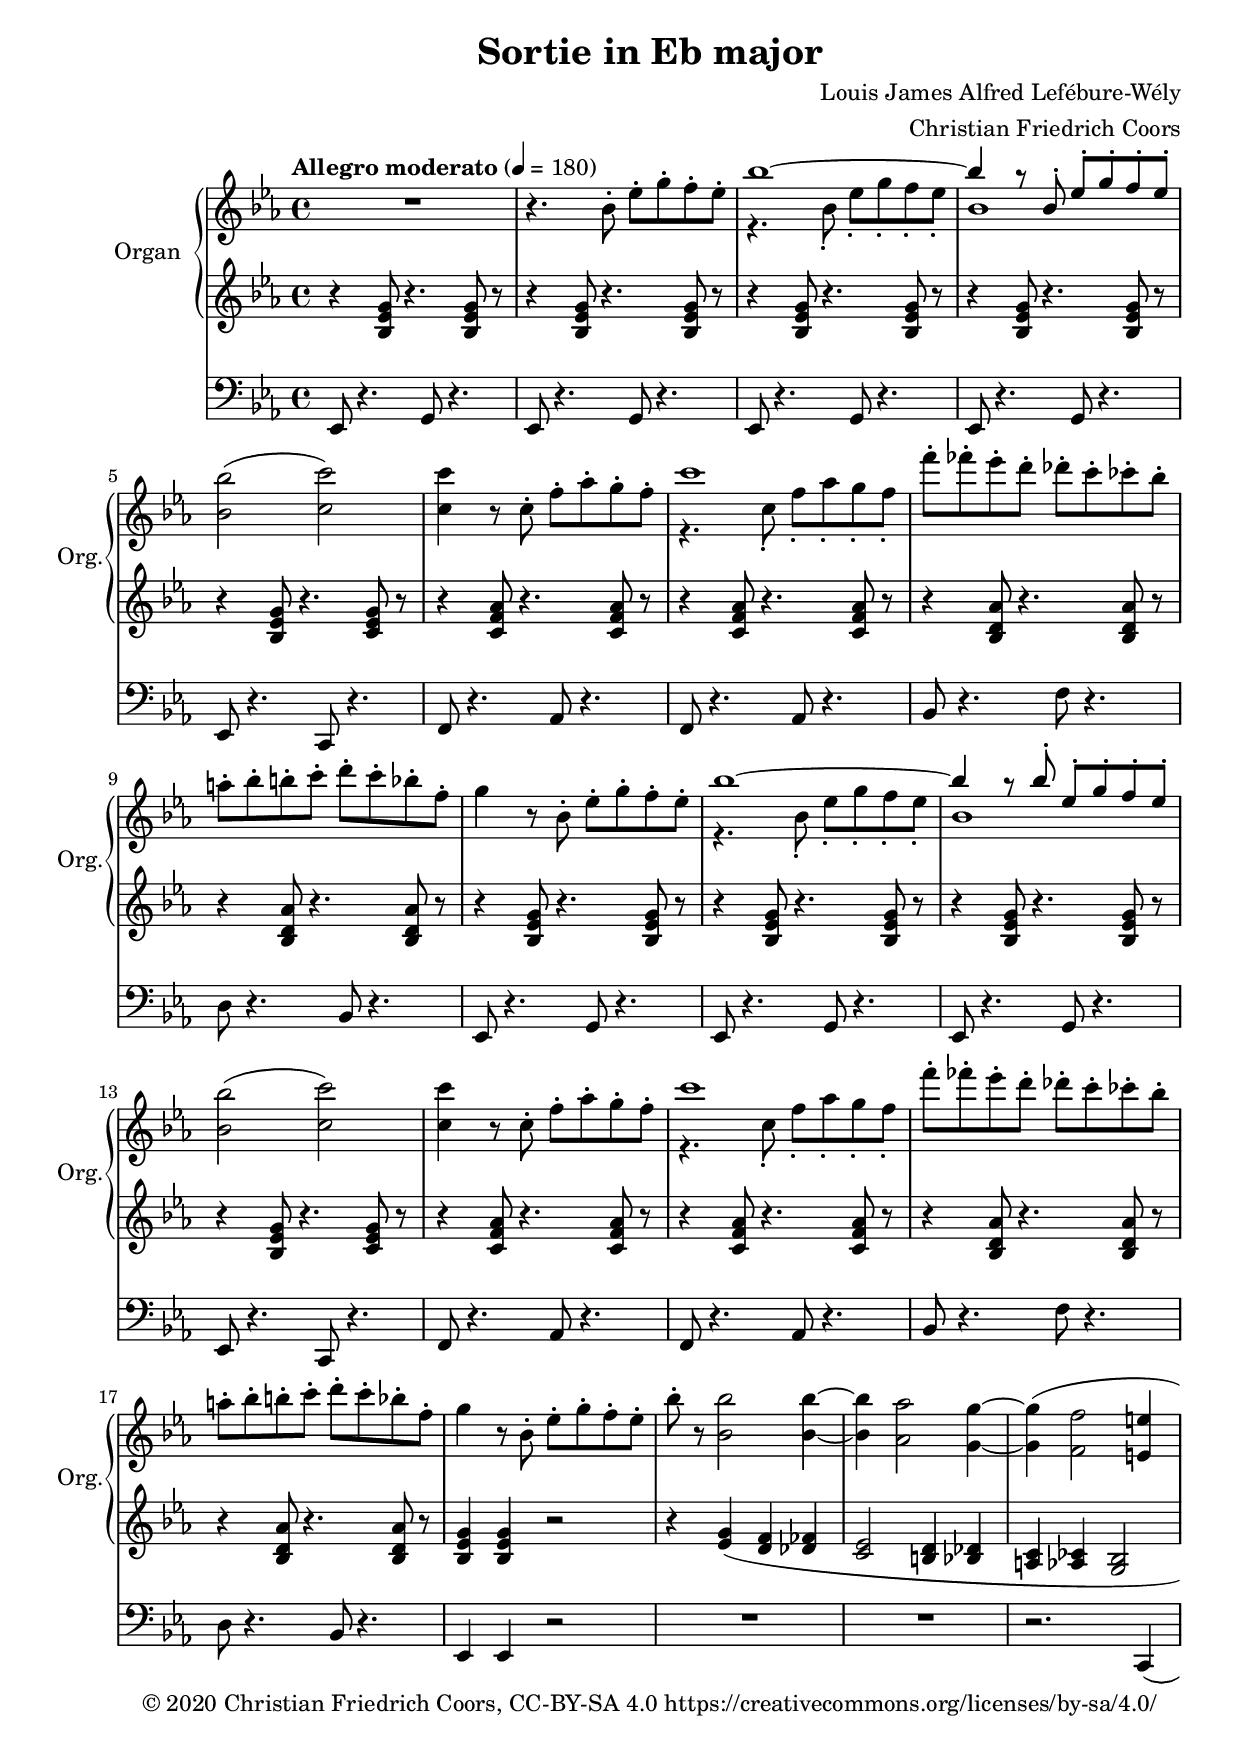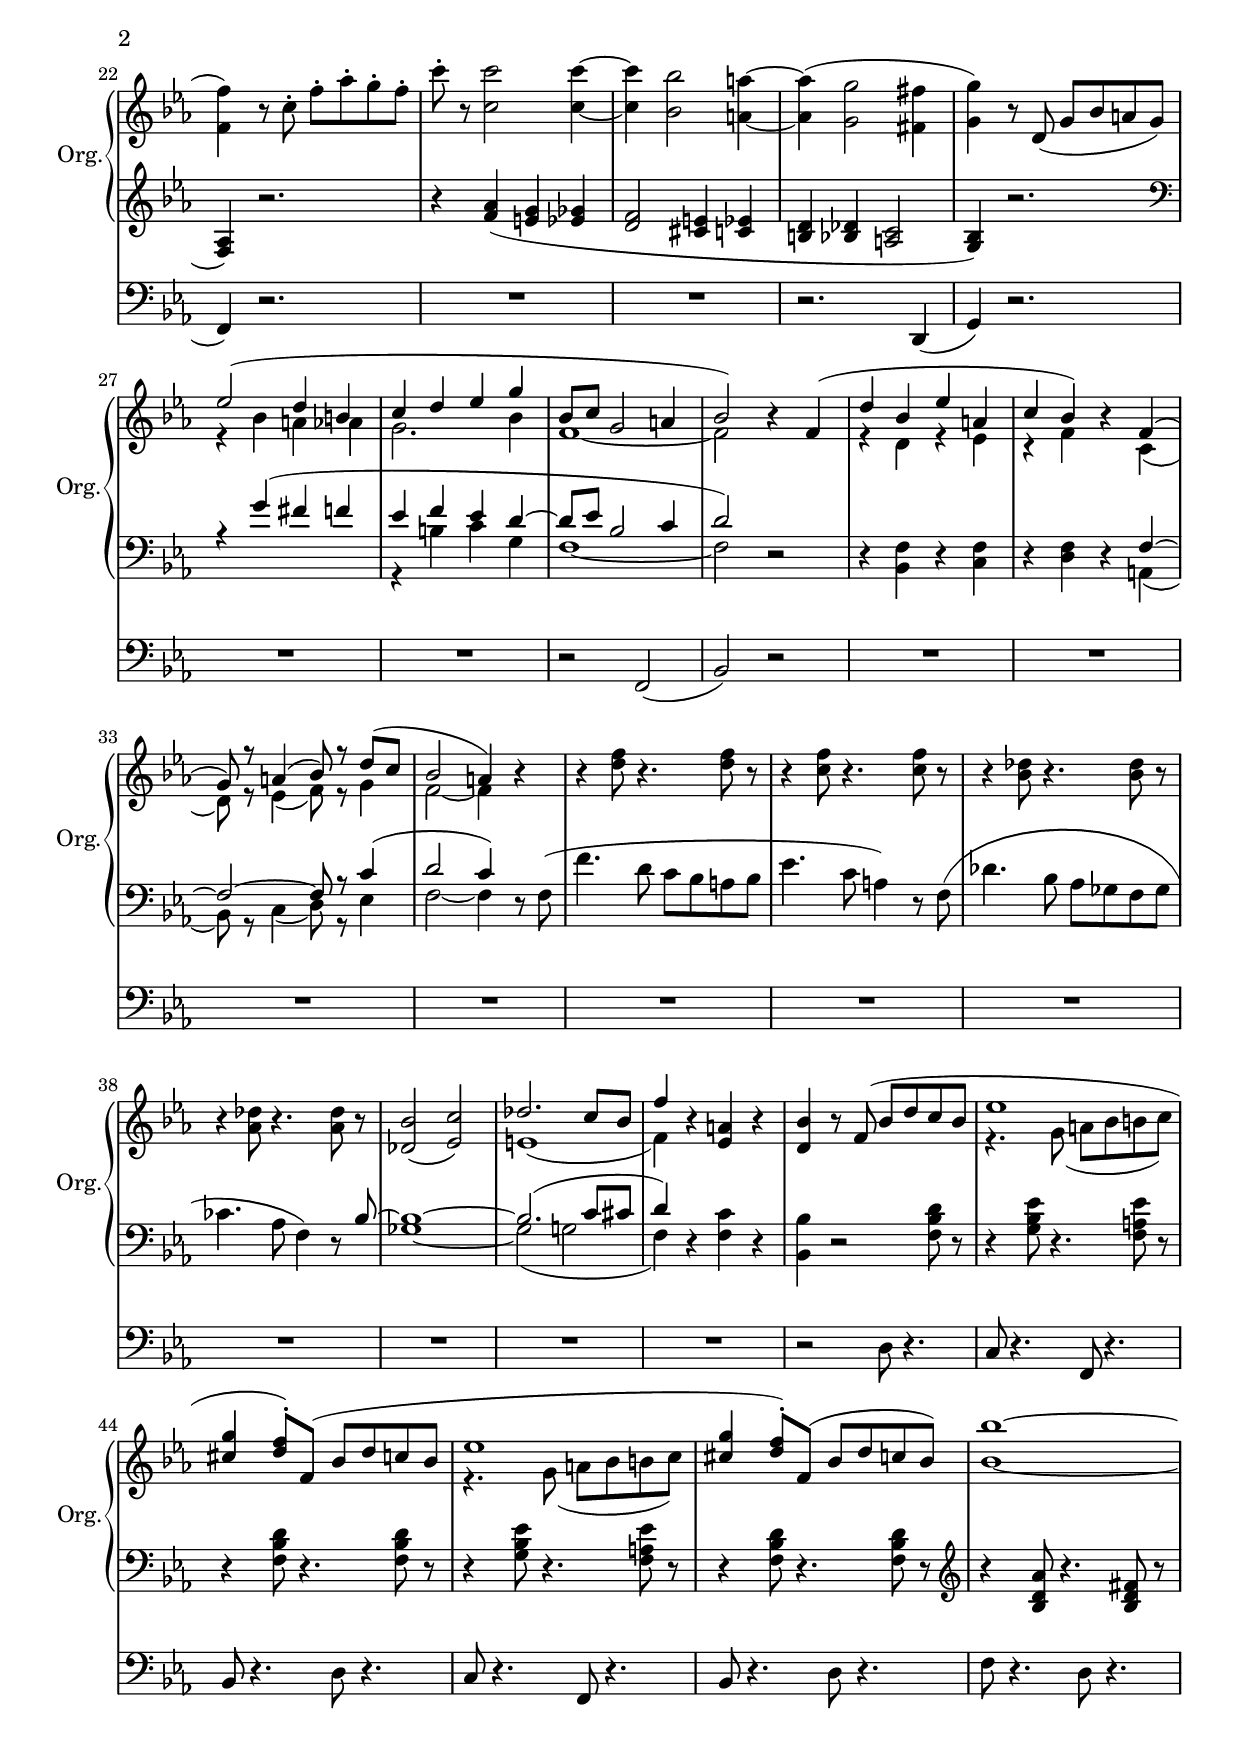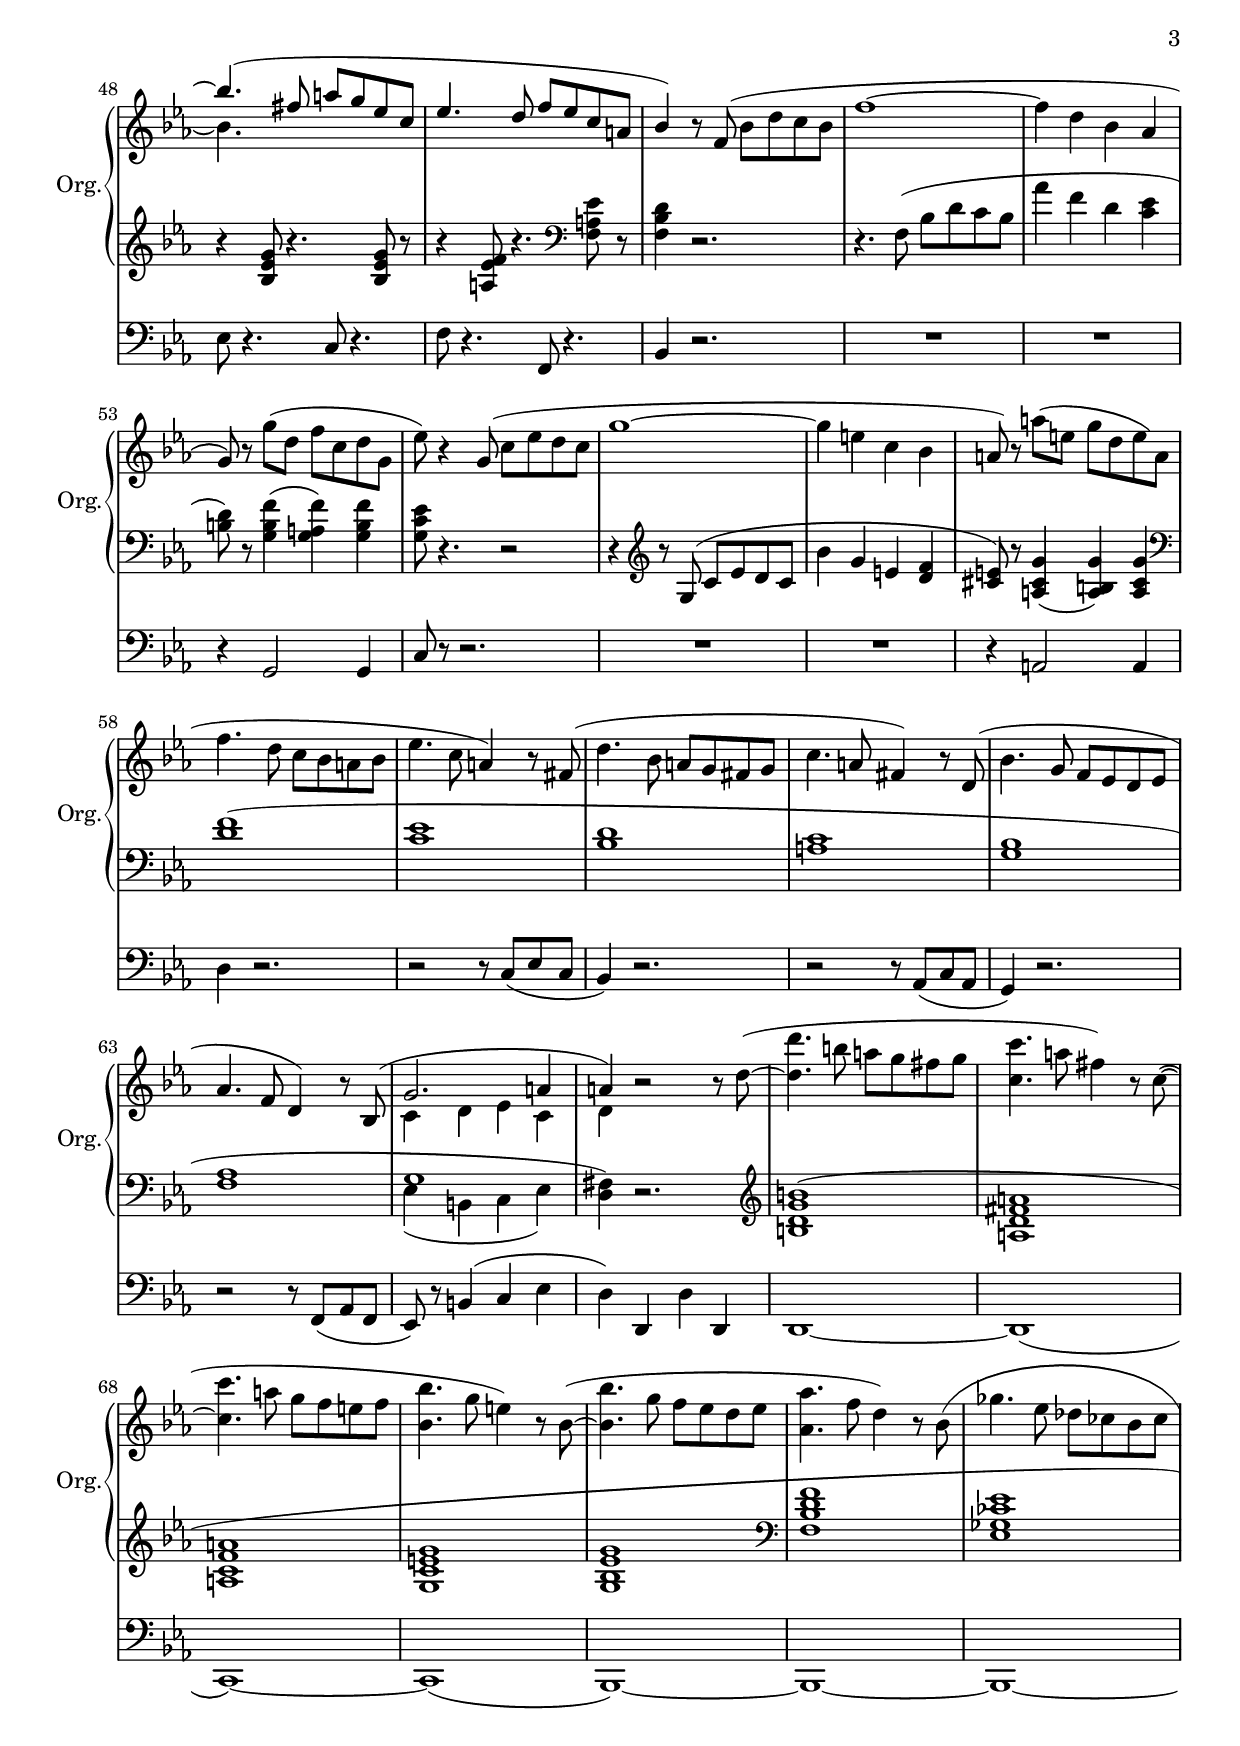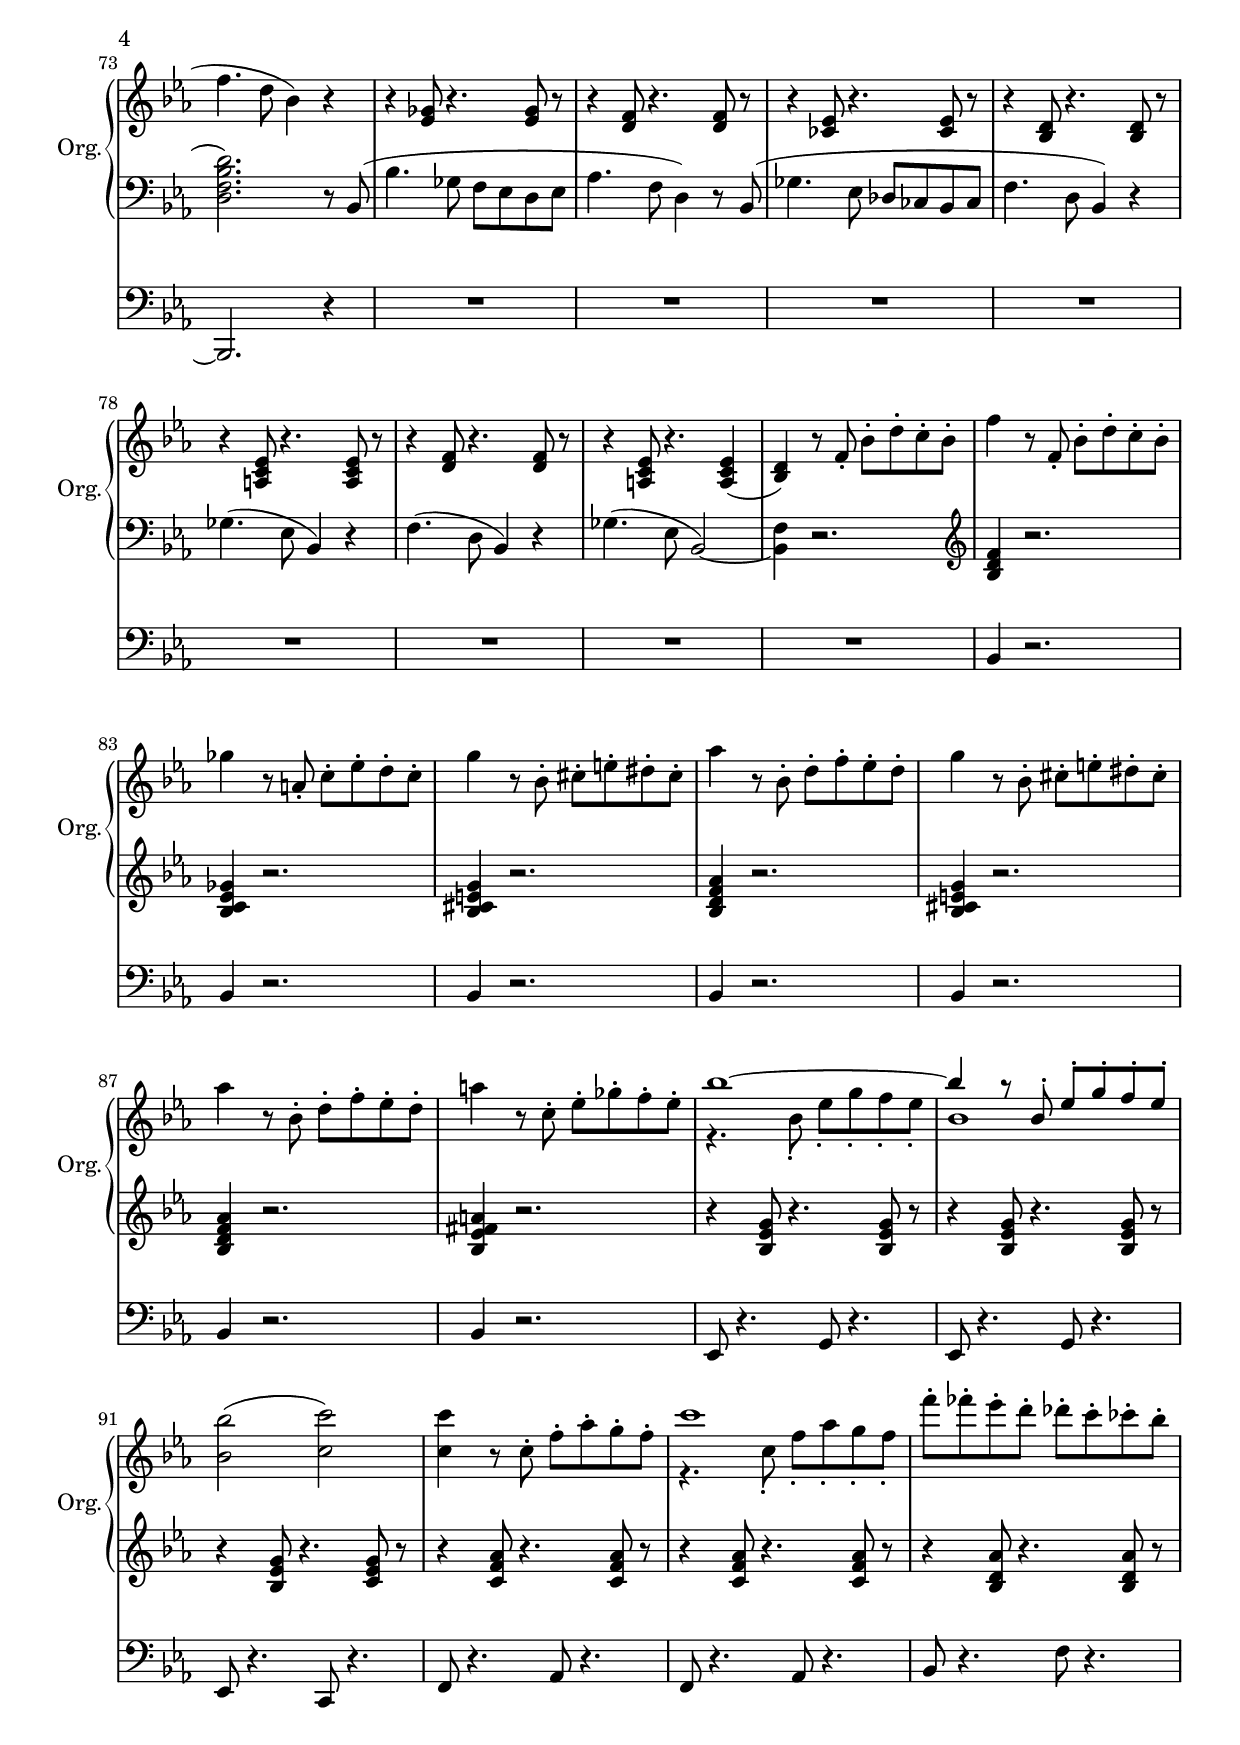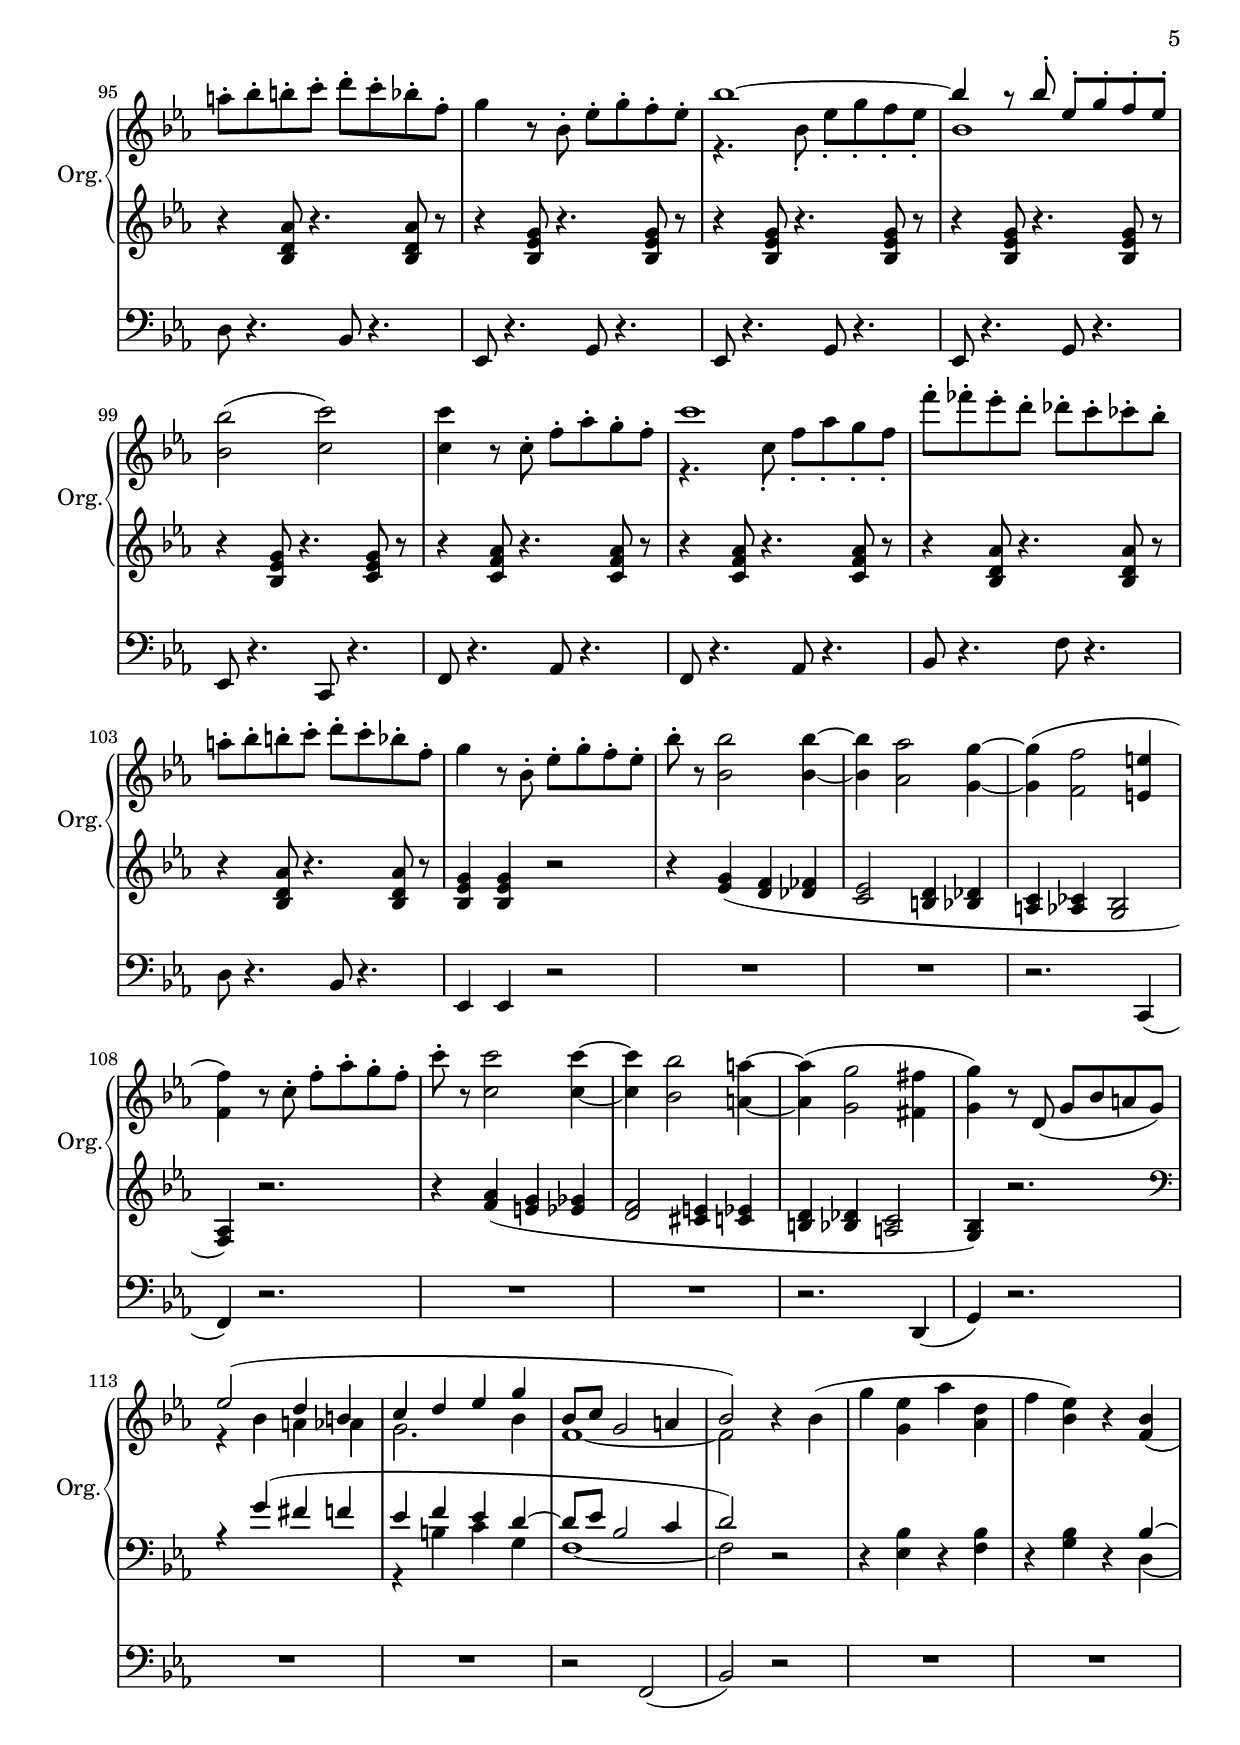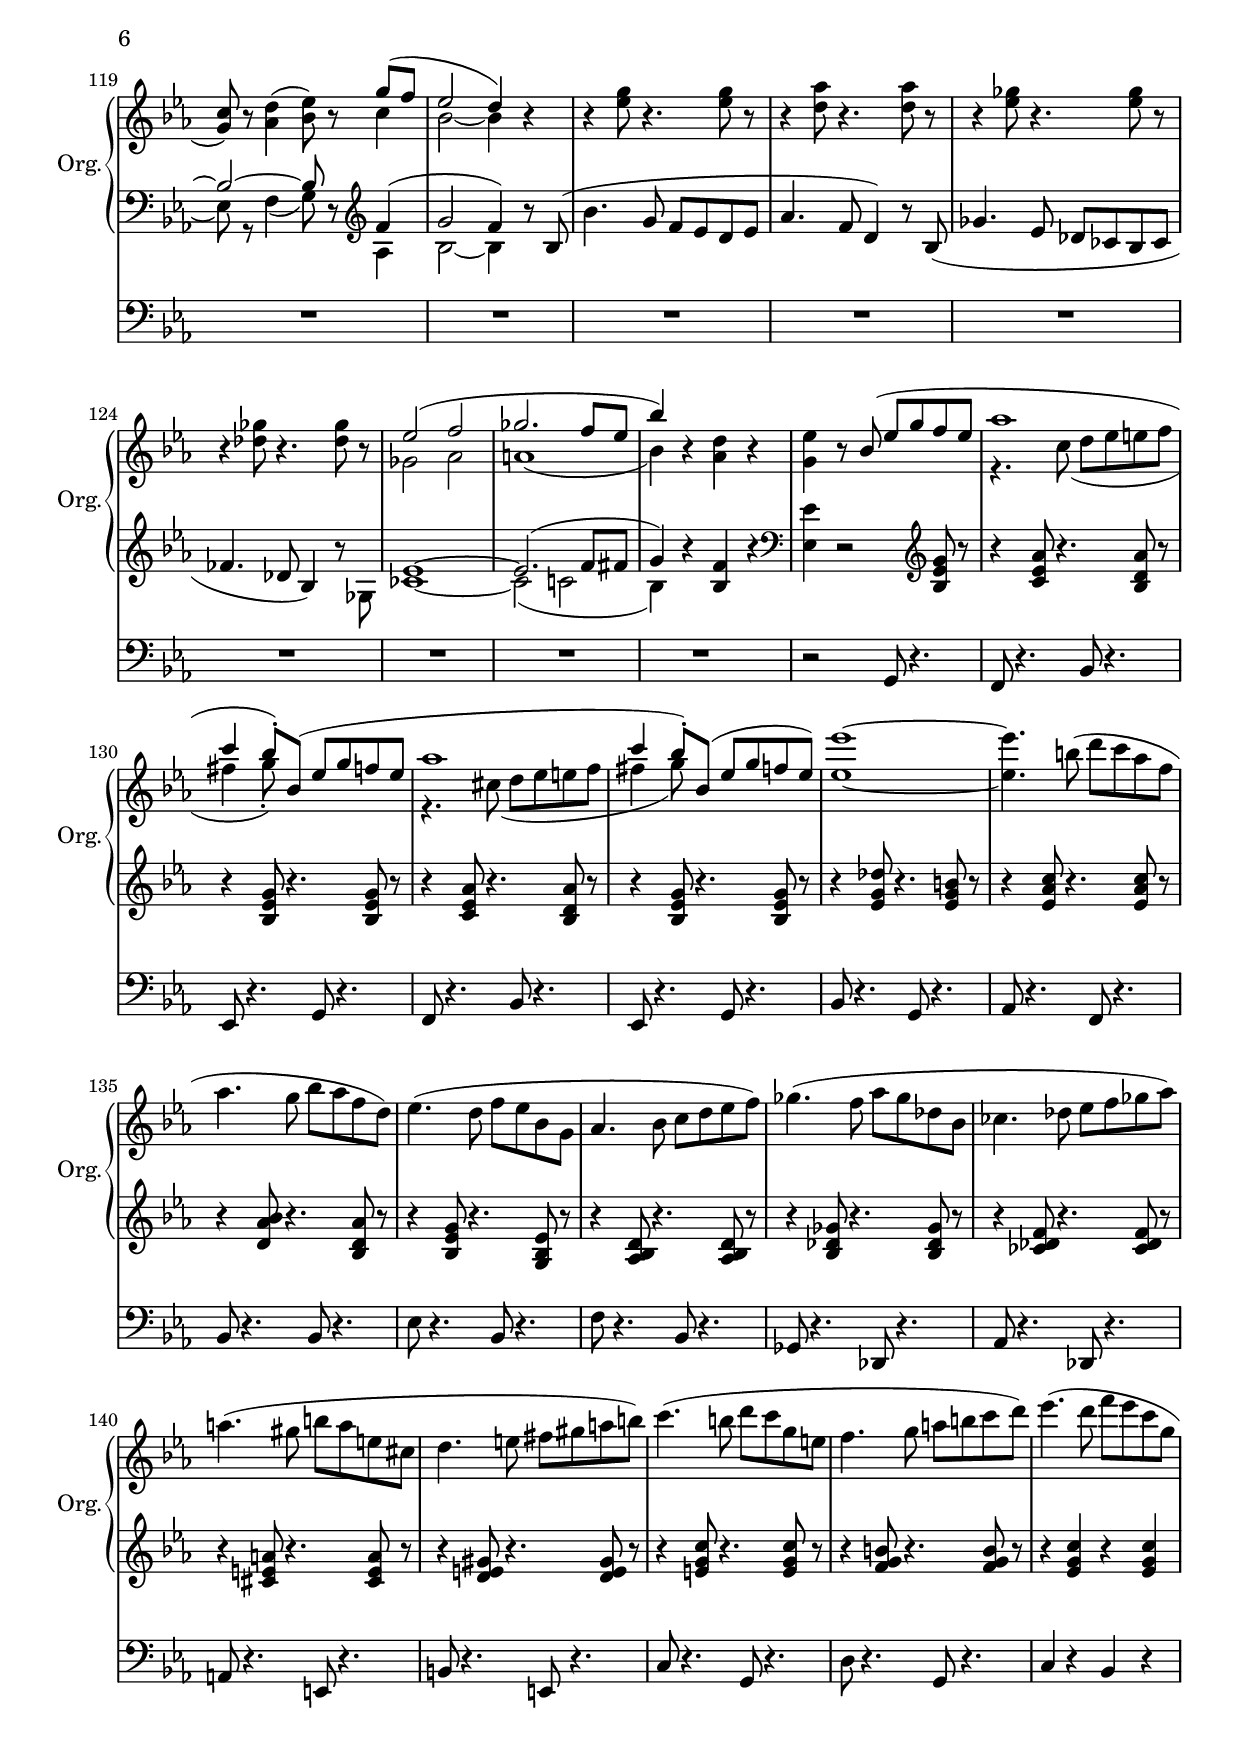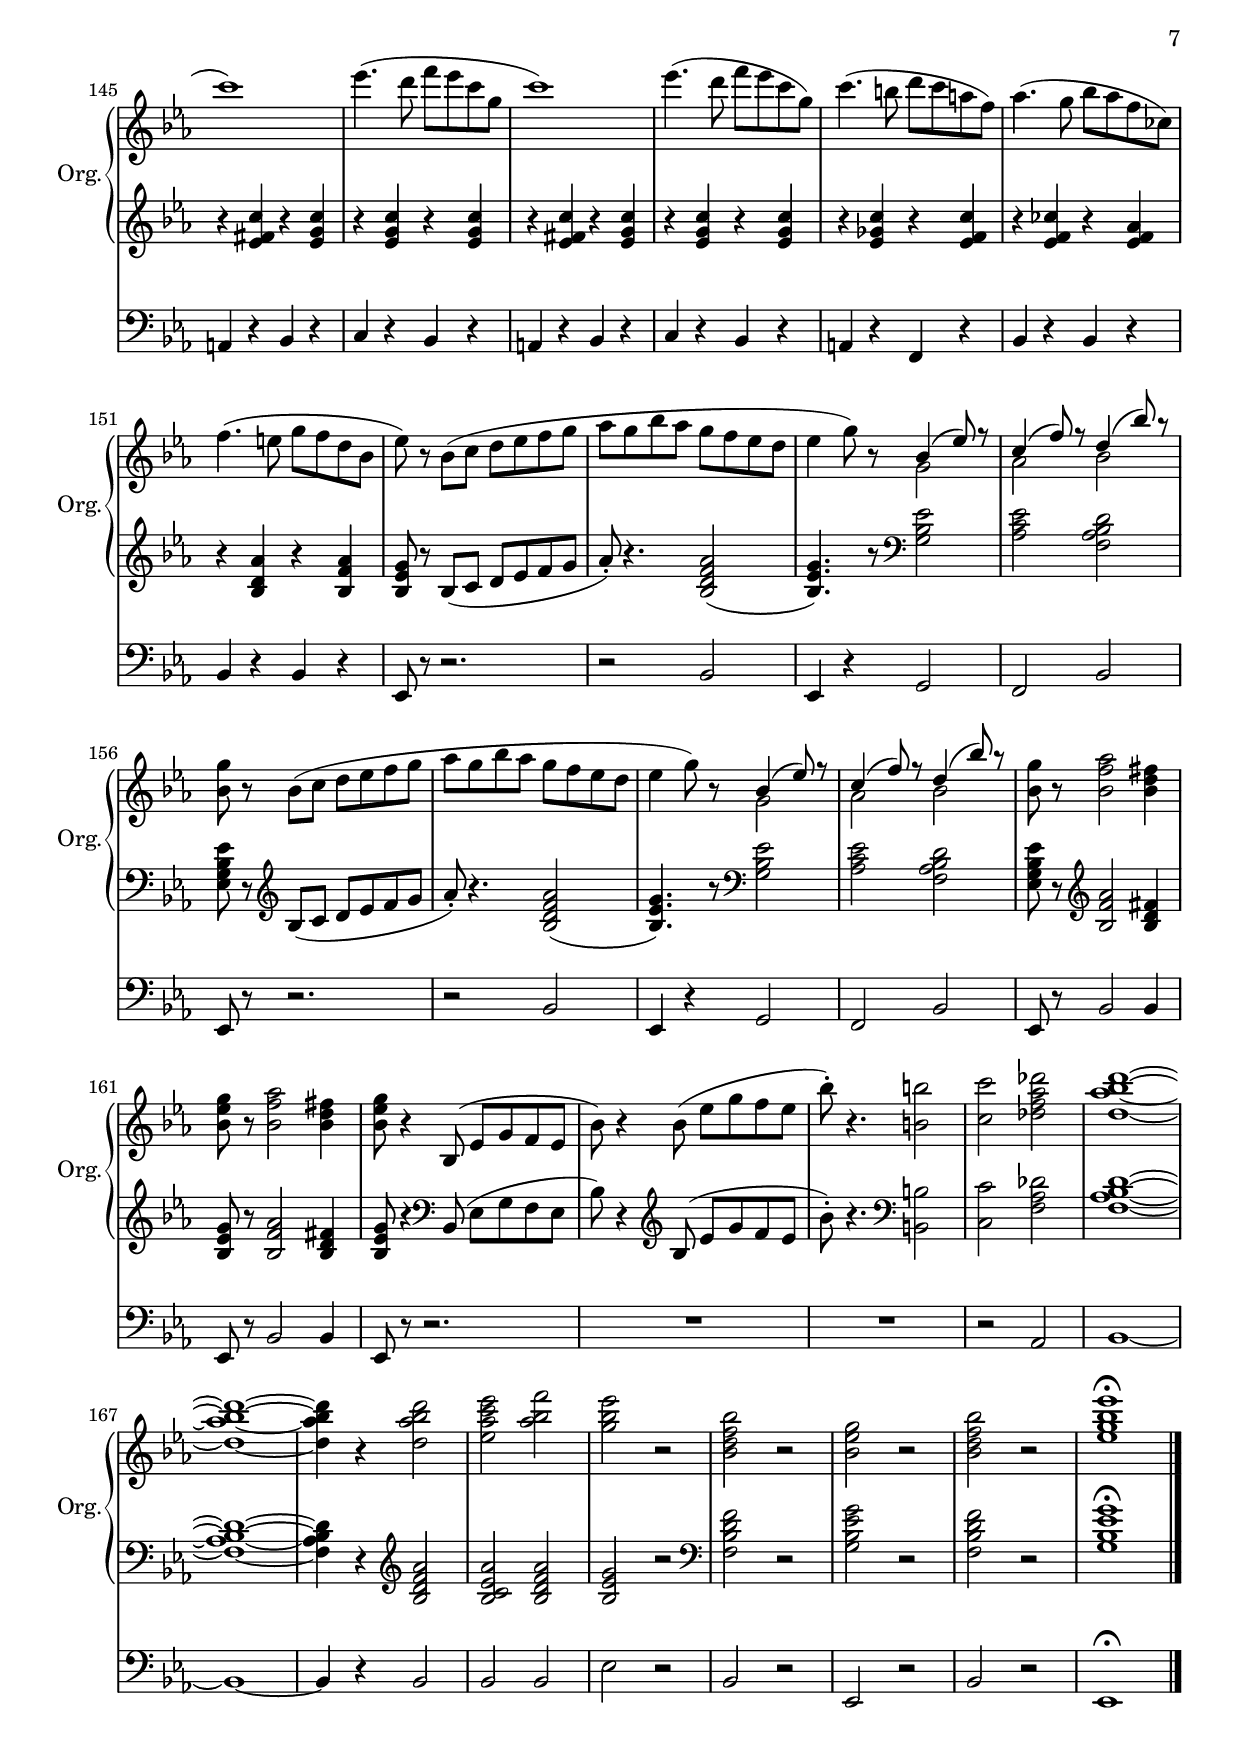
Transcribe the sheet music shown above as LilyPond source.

\version "2.19.83"
\include "articulate.ly"
#(define ac:normalFactor '(15 . 16))

\header {
  title = "Sortie in Eb major"
  composer = "Louis James Alfred Lefébure-Wély"
  arranger = "Christian Friedrich Coors"
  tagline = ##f
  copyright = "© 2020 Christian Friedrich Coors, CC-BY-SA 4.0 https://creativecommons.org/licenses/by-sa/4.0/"
}

\paper {
  #(set-paper-size "a4")
  left-margin = 2\cm
}

global = {
  \key es \major
  \time 4/4
  \tempo "Allegro moderato" 4=180
}

right = \relative c'' {
  \global
  
  R1 | r4. bes8-. es-. g-. f-. es-. |
  <<
    \relative c''' {
      bes1~ | bes4 r8 bes,-. es-. g-. f-. es-. |
    } \\
    \relative c'' {
      r4. bes8-. es-. g-. f-. es-. | bes1~ |
    }
  >>
  <bes bes'>2( <c c'>) | <c c'>4 r8 c-. f-. as-. g-. f-. |
  <<
    \relative c''' {
      c1 |
    } \\
    \relative c'' {
      r4. c8-. f-. as-. g-. f-. |
    }
  >>
  f'8-. fes-. es-. d-. des-. c-. ces-. bes-. |
  
  a-. bes-. b-. c-. d-. c-. bes-. f-. | g4 r8 bes,-. es-. g-. f-. es-. |
  <<
    \relative c''' {
      bes1~ | bes4 r8 bes-. es,-. g-. f-. es-. |
    } \\
    \relative c'' {
      r4. bes8-. es-. g-. f-. es-. | bes1~ |
    }
  >>
  <bes bes'>2( <c c'>) | <c c'>4 r8 c-. f-. as-. g-. f-. |
  <<
    \relative c''' {
      c1 |
    } \\
    \relative c'' {
      r4. c8-. f-. as-. g-. f-. |
    }
  >>
  f'-. fes-. es-. d-. des-. c-. ces-. bes-. |
  
  a-. bes-. b-. c-. d-. c-. bes-. f-. | g4 r8 bes,-. es-. g-. f-. es-. |
  bes'-. r <bes bes,>2 <bes bes,>4~ | <bes bes,> <as as,>2 <g g,>4~ | <g g,>( <f f,>2 <e e,>4 |
  <f f,>) r8 c-. f-. as-. g-. f-. | c'-. r <c c,>2 <c c,>4~ | <c c,> <bes bes,>2 <a a,>4~ |
  <a a,>( <g g,>2 <fis fis,>4 | <g g,>) r8 d,( g bes a g) |
  <<
    \relative c'' {
      es2( d4 b |
      c d es g |
      bes,8 c g2 a4 | bes2)
    } \\
    \relative c'' {
      r4 bes a as |
      g2. bes4 |
      f1~ |
      f2
    }
  >> r4
  <<
    \relative c' {
      f4( | d' bes es a, |
      c bes)
    } \\
    \relative c' {
      s4 | r d r es |
      r f
    }
  >> r4
  <<
    \relative c' {
      f4( | g8) r a4( bes8) r d( c | bes2 a4)
    } \\
    \relative c' {
      c4( | d8) r es4( f8) r g4 | f2~ f4
    }
  >> r4 | r <d' f>8 r4. <d f>8 r | r4 <c f>8 r4. <c f>8 r |
  r4 <bes des>8 r4. <bes des>8 r | r4 <as des>8 r4. <as des>8 r | <bes des,>2( <c es,>) |
  <<
    \relative c'' {
      des2. c8 bes | f'4
    } \\
    \relative c' {
      e1( | f4)
    }
  >> r4 <es, a> r |
  
  <d bes'> r8 <<
    \relative c' {
      f8( bes d c bes |
      es1 | <cis g'>4 <d f>8-.) f,( bes d c bes | es1 |
      <cis g'>4 <d f>8-.) f,( bes d c bes) | bes'1~ | bes4.( fis8 a g es c |
      es4. d8 f es c a | bes4)
    } \\
    \relative c'' {
      s8 s2 |
      r4. g8( a bes b c) | s1 |
      r4. g8( a bes b c) | s1 |
      bes1~ | bes4. s8 s2 | s1 | s4
    }
  >> r8 f( bes d c bes |
  f'1~ | f4 d bes as | g8) r g'( d f c d g, | es') r4 g,8( c es d c | g'1~ |
  g4 e c bes | a8) r a'( e g d e a, | f'4. d8 c bes a bes | es4. c8 a4) r8 fis( |
  d'4. bes8 a g fis g |
  c4. a8 fis4) r8 d( | bes'4. g8 f es d es | as4. f8 d4) r8
  <<
    \relative c' {
      bes8( | g'2. a4 | a4)
    } \\
    \relative c' {
      s8 | c4 d es c | d4
    }
  >> r2 r8 d'~( |
  
  <d d'>4. b'8 a g fis g | <c c,>4. a8 fis4) r8 c~( |
  <c c'>4. a'8 g f e f | <bes bes,>4. g8 e4) r8 bes~( |
  <bes bes'>4. g'8 f es d es |
  <as as,>4. f8 d4) r8 bes( | ges'4. es8 des ces bes ces | f4. d8 bes4) r |
  r <ges es>8 r4. <ges es>8 r | r4 <f d>8 r4. <f d>8 r |
  r4 <es ces>8 r4. <es ces>8 r | r4 <d bes>8 r4. <d bes>8 r | r4 <es c a>8 r4. <es c a>8 r |
  r4 <f d>8 r4. <f d>8 r | r4 <es c a>8 r4. <es c a>4( |
  <d bes>) r8 f-. bes-. d-. c-. bes-. | f'4 r8 f,-. bes-. d-. c-. bes-. | ges'4 r8 a,-. c-. es-. d-. c-. |
  g'4 r8 bes,-. cis-. e-. dis-. cis-. |
  as'4 r8 bes,8-. d-. f-. es-. d-. | g4 r8 bes,-. cis-. e-. dis-. cis-. |
  as'4 r8 bes,-. d-. f-. es-. d-. | a'4 r8 c,-. es-. ges-. f-. es-. |
  
  <<
    \relative c''' {
      bes1~ | bes4 r8 bes,-. es-. g-. f-. es-. |
    } \\
    \relative c'' {
      r4. bes8-. es-. g-. f-. es-. | bes1~ |
    }
  >>
  <bes bes'>2( <c c'>) | <c c'>4 r8 c-. f-. as-. g-. f-. |
  <<
    \relative c''' {
      c1 |
    } \\
    \relative c'' {
      r4. c8-. f-. as-. g-. f-. |
    }
  >>
  f'8-. fes-. es-. d-. des-. c-. ces-. bes-. |
  
  a-. bes-. b-. c-. d-. c-. bes-. f-. | g4 r8 bes,-. es-. g-. f-. es-. |
  <<
    \relative c''' {
      bes1~ | bes4 r8 bes-. es,-. g-. f-. es-. |
    } \\
    \relative c'' {
      r4. bes8-. es-. g-. f-. es-. | bes1~ |
    }
  >>
  <bes bes'>2( <c c'>) | <c c'>4 r8 c-. f-. as-. g-. f-. |
  <<
    \relative c''' {
      c1 |
    } \\
    \relative c'' {
      r4. c8-. f-. as-. g-. f-. |
    }
  >>
  f'-. fes-. es-. d-. des-. c-. ces-. bes-. |
  
  a-. bes-. b-. c-. d-. c-. bes-. f-. | g4 r8 bes,-. es-. g-. f-. es-. |
  bes'-. r <bes bes,>2 <bes bes,>4~ | <bes bes,> <as as,>2 <g g,>4~ | <g g,>( <f f,>2 <e e,>4 |
  <f f,>) r8 c-. f-. as-. g-. f-. | c'-. r <c c,>2 <c c,>4~ | <c c,> <bes bes,>2 <a a,>4~ |
  <a a,>( <g g,>2 <fis fis,>4 | <g g,>) r8 d,( g bes a g) |
  <<
    \relative c'' {
      es2( d4 b |
      c d es g |
      bes,8 c g2 a4 | bes2)
    } \\
    \relative c'' {
      r4 bes a as |
      g2. bes4 |
      f1~ |
      f2
    }
  >> r4 bes4( |
  g' <es g,> as <d, as> |
  f <es bes>) r <bes f>( | <c g>8) r <d as>4( <es bes>8) r
  <<
    \relative c''' {
      g8( f | es2 d4)
    } \\
    \relative c'' {
      c4 | bes2~ bes4
    }
  >> r4 | r <es g>8 r4. <es g>8 r | r4 <d as'>8 r4. <d as'>8 r |
  r4 <es ges>8 r4. <es ges>8 r | r4 <des ges>8 r4. <des ges>8 r |
  <<
    \relative c'' {
      es2( f | ges2. f8 es | bes'4)
    } \\
    \relative c'' {
      ges2 as | a1( | bes4)
    }
  >> r4 <as d> r |
  
  <g es'>4 r8
  <<
    \relative c'' {
      bes8( es g f es | as1 |c4 bes8-.)
      bes,( es g f es | as1 | c4 bes8-.)
      bes,( es g f es) |
    } \\
    \relative c'' {
      s8 s2 | r4. c8( d es e f | fis4 g8-.)
      s8 s2 | r4. cis,8( d es e f | fis4 g8) s8 s2 |
    }
  >> <es' es'>1~ | <es es'>4. b'8( d c as f | as4. g8 bes as f d) |
  es4.( d8 f es bes g | as4. bes8 c d es f) | ges4.( f8 as ges des bes | ces4. des8 es f ges as) |
  a4.( gis8 b a e cis | d4. e8 fis gis a b) | c4.( b8 d c g e | f4. g8 a b c d) |
  \repeat unfold 2 { es4.( d8 f es c g | c1) | }
  
  es4.( d8 f es c g) | c4.( b8 d c a f) | as4.( g8 bes as f ces) | f4.( e8 g f d bes |
  es) r bes( c d es f g | as g bes as g f es d | es4 g8) r
  <<
    \relative c'' {
      bes4( es8) r | c4( f8) r d4( bes'8) r |
    } \\
    \relative c'' {
      g2 | as bes |
    }
  >>
  <bes, g'>8 r bes( c d es f g | as g bes as g f es d | es4 g8) r8
  <<
    \relative c'' {
      bes4( es8) r | c4( f8) r d4( bes'8) r |
    } \\
    \relative c'' {
      g2 | as bes |
    }
  >>
  <bes, g'>8 r <bes f' as>2 <bes d fis>4 |
  
  <bes es g>8 r <bes f' as>2 <bes d fis>4 | <bes es g>8 r4 bes,8( es g f es |
  bes') r4 bes8( es g f es | bes'-.) r4. <b b,>2 | <c c,> <des as f des> |
  <d bes as d,>1~ | <d bes as d,>~ | <d bes as d,>4 r <d bes as d,>2 |
  <es c as es> <f bes, as> | <es bes g> r | <bes f d bes> r | <g es bes> r |
  <bes f d bes> r | <es, g bes es>1\fermata \bar "|."
}

left = \relative c' {
  \global
  
  \repeat unfold 4 { r4 <bes es g>8 r4. <bes es g>8 r8 | }
  r4 <bes es g>8 r4. <c es g>8 r | \repeat unfold 2 { r4 <c f as>8 r4. <c f as>8 r | } r4 <bes d as'>8 r4. <bes d as'>8 r |
  r4 <bes d as'>8 r4. <bes d as'>8 r | \repeat unfold 3 { r4 <bes es g>8 r4. <bes es g>8 r |}
  r4 <bes es g>8 r4. <c es g>8 r | \repeat unfold 2 { r4 <c f as>8 r4. <c f as>8 r | } r4 <bes d as'>8 r4. <bes d as'>8 r |
  
  r4 <bes d as'>8 r4. <bes d as'>8 r | <bes es g>4 <bes es g> r2 |
  r4 <es g>( <d f> <des fes> | <c es>2 <b d>4 <bes des> | <a c> <as ces> <g bes>2 |
  <f as>4) r2. | r4 <f' as>( <e g> <es ges> | <d f>2 <cis e>4 <c es> | <b d> <bes des> <a c>2 | <g bes>4) r2. |
  \clef bass
  <<
    \relative c' {
      r4 g'( fis f |
      es f es d~ |
      d8 es bes2 c4 |
      d2)
    } \\
    \relative c' {
      s1 |
      r4 b c g |
      f1~ |
      f2
    }
  >> r2 |
  r4 <f bes,> r <f c> |
  r4 <d f> r
  <<
    \relative c {
      f4~ | f2~ f8 r c'4( | d2 c4)
    } \\
    \relative c {
      a4( | bes8) r c4( d8) r es4 | f2~ f4
    }
  >> r8 f( | f'4. d8 c bes a bes | es4. c8 a4) r8 f( |
  des'4. bes8 as ges f ges | ces4. as8 f4) r8
  <<
    \relative c' {
      bes8~ | bes1~ |
      bes2.( c8 cis | d4)
    } \\
    \relative c' {
      s8 | ges1~ |
      ges2( g | f4)
    }
  >> r4 <f c'> r |
  
  <bes bes,> r2 <d bes f>8 r | r4 <es bes g>8 r4. <es a, f>8 r | r4 <d bes f>8 r4. <d bes f>8 r |
  r4 <es bes g>8 r4. <es a, f>8 r |
  r4 <d bes f>8 r4. <d bes f>8 r \clef G | r4 <bes d as'>8 r4. <bes d fis>8 r |
  r4 <bes es g>8 r4. <bes es g>8 r | r4 <a es' f>8 r4. \clef bass <es' a, f>8 r | <d bes f>4 r2. |
  r4. f,8( bes d c bes | as'4 f d <c es> | <b d>8) r8 <g b f'>4( <g a f'>) <g b f'> | <g c es>8 r4. r2 |
  r4 \clef G r8 g( c es d c |
  bes'4 g e <d f> | <cis e>8) r <a cis g'>4( <a b g'>) <a cis g'> \clef bass |
  <d f>1( | <c es> | <bes d> |
  <a c> | <g bes> | <f as> |
  <<
    \relative c' {
      g1 |
    } \\
    \relative c {
      es4( b c es) |
    }
  >> <d fis>4) r2. \clef G |
  
  <b' d g b>1( | <a d fis a> | <a c f a> | <g c e g> | <g bes es g> \clef bass |
  <f bes d f> | <es ges ces es> | <d f bes d>2.) r8 bes( | bes'4. ges8 f es d es | as4. f8 d4) r8 bes8( |
  ges'4. es8 des ces bes ces | f4. d8 bes4) r | ges'4.( es8 bes4) r | f'4.( d8 bes4) r | ges'4.( es8 bes2~) |
  <bes f'>4 r2. \clef G | <bes' d f>4 r2. | <bes c es ges>4 r2. | <bes cis e g>4 r2. |
  <bes d f as>4 r2. | <bes cis e g>4 r2. | <bes d f as>4 r2. | <bes es fis a>4 r2. |
  
  \repeat unfold 2 { r4 <bes es g>8 r4. <bes es g>8 r8 | }
  r4 <bes es g>8 r4. <c es g>8 r | \repeat unfold 2 { r4 <c f as>8 r4. <c f as>8 r | } r4 <bes d as'>8 r4. <bes d as'>8 r |
  r4 <bes d as'>8 r4. <bes d as'>8 r | \repeat unfold 3 { r4 <bes es g>8 r4. <bes es g>8 r |}
  r4 <bes es g>8 r4. <c es g>8 r | \repeat unfold 2 { r4 <c f as>8 r4. <c f as>8 r | } r4 <bes d as'>8 r4. <bes d as'>8 r |
  
  r4 <bes d as'>8 r4. <bes d as'>8 r | <bes es g>4 <bes es g> r2 |
  r4 <es g>( <d f> <des fes> | <c es>2 <b d>4 <bes des> | <a c> <as ces> <g bes>2 |
  <f as>4) r2. | r4 <f' as>( <e g> <es ges> | <d f>2 <cis e>4 <c es> | <b d> <bes des> <a c>2 | <g bes>4) r2. |
  \clef bass
  <<
    \relative c' {
      r4 g'( fis f |
      es f es d~ |
      d8 es bes2 c4 |
      d2)
    } \\
    \relative c' {
      s1 |
      r4 b c g |
      f1~ |
      f2
    }
  >> r2 | r4 <es bes'> r <f bes> |
  r4 <g bes> r
  <<
    \relative c' {
      bes4~ | bes2~ bes8
    } \\
    \relative c {
      d4( | es8) r f4( g8)
    }
  >> r8 \clef G
  <<
    \relative c' {
      f4( | g2 f4)
    } \\
    \relative c' {
      as4 | bes2~ bes4
    }
  >> r8 bes8( | bes'4. g8 f es d es | as4. f8 d4) r8 bes( |
  ges'4. es8 des ces bes ces | fes4. des8 bes4) r8
  <<
    \relative c' {
      s8 | es1~ | es2.( f8 fis | g4)
    } \\
    \relative c' {
      ges8 | ces1~ | ces2( c | bes4)
    }
  >> r4 <f' bes,> r \clef bass |
  
  <es es,>4 r2 \clef G <bes es g>8 r | r4 <c es as>8 r4. <bes d as'>8 r |
  r4 <bes es g>8 r4. <bes es g>8 r | r4 <c es as>8 r4. <bes d as'>8 r |
  r4 <bes es g>8 r4. <bes es g>8 r | r4 <es g des'>8 r4. <es g b>8 r |
  r4 <es as c>8 r4. <es as c>8 r | r4 <d as' bes>8 r4. <bes d as'>8 r |
  
  r4 <bes es g>8 r4. <g bes es>8 r | r4 <as bes d>8 r4. <as bes d>8 r |
  r4 <bes des ges>8 r4. <bes des ges>8 r | r4 <ces des f>8 r4. <ces des f>8 r |
  r4 <cis e a>8 r4. <cis e a>8 r | r4 <d e gis>8 r4. <d e gis>8 r |
  r4 <e g c>8 r4. <e g c>8 r | r4 <f g b>8 r4. <f g b>8 r |
  \repeat unfold 2 { r4 <es g c> r <es g c> | r <es fis c'> r <es g c> | }
  
  r4 <es g c> r <es g c> | r <es ges c> r <es f c'> |
  r <es f ces'> r <es f as> | r <bes d as'> r <bes f' as> |
  <bes es g>8 r bes( c d es f g | as8-.) r4. <bes, d f as>2( |
  <bes es g>4.) r8 \clef bass <es bes g>2 | <es c as> <d bes as f> |
  <es bes g es>8 r \clef G bes8( c d es f g | as-.) r4. <bes, d f as>2( |
  <bes es g>4.) r8 \clef bass <es bes g>2 | <es c as> <d bes as f> |
  <es bes g es>8 r \clef G <bes f' as>2 <bes d fis>4 |
  
  <bes es g>8 r <bes f' as>2 <bes d fis>4 | <bes es g>8 r4 \clef bass bes,8( es g f es |
  bes') r4 \clef G bes8( es g f es | bes'8-.) r4. \clef bass <b, b,>2 | <c c,> <des as f> |
  <f, as bes d>1~ | <f as bes d>~ | <f as bes d>4 r \clef G <bes d f as>2 | <bes c es as> <bes d f as> |
  <bes es g> r2 \clef bass | <f bes d f> r | <g bes es g> r | <f bes d f> r |
  <g bes es g>1\fermata |
}

pedal = \relative c, {
  \global
  
  \repeat unfold 4 { es8 r4. g8 r4. | }
  es8 r4. c8 r4. | \repeat unfold 2 { f8 r4. as8 r4. | } bes8 r4. f'8 r4. |
  d8 r4. bes8 r4. | \repeat unfold 3 { es,8 r4. g8 r4. | }
  es8 r4. c8 r4. | \repeat unfold 2 { f8 r4. as8 r4. | } bes8 r4. f'8 r4. |
  
  d8 r4. bes8 r4. | es,4 es r2 | R1*2 | r2. c4( |
  f) r2. | R1*2 | r2. d4( | g) r2. |
  R1*2 | r2 f( | bes) r2 | R1 |
  R1*10 |
  
  r2 d8 r4. | c8 r4. f,8 r4. | bes8 r4. d8 r4. | c8 r4. f,8 r4. |
  bes8 r4. d8 r4. | f8 r4. d8 r4. | es8 r4. c8 r4. | f8 r4. f,8 r4. | bes4 r2. |
  R1*2 | r4 g2 g4 | c8 r r2. | R1 |
  R1 | r4 a2 a4 | d r2. | r2 r8 c( es c | bes4) r2. |
  r2 r8 as( c as | g4) r2. | r2 r8 f( as f | es) r b'4( c es | d) d,4 d' d, |
  
  d1~ | d( | c~) | c( | bes~)
  bes~ | bes~ | bes2. r4 | R1*2 |
  R1*5 |
  R1 | bes'4 r2. | bes4 r2. | bes4 r2. |
  \repeat unfold 4 { bes4 r2. | }
  
  \repeat unfold 2 { es,8 r4. g8 r4. | }
  es8 r4. c8 r4. | \repeat unfold 2 { f8 r4. as8 r4. | } bes8 r4. f'8 r4. |
  d8 r4. bes8 r4. | \repeat unfold 3 { es,8 r4. g8 r4. | }
  es8 r4. c8 r4. | \repeat unfold 2 { f8 r4. as8 r4. | } bes8 r4. f'8 r4. |
  
  d8 r4. bes8 r4. | es,4 es r2 | R1*2 | r2. c4( |
  f) r2. | R1*2 | r2. d4( | g) r2. |
  R1*2 | r2 f( | bes) r2 | R1 |
  R1*5 |
  R1*5 |
  
  r2 g8 r4. | f8 r4. bes8 r4. | es,8 r4. g8 r4. | f8 r4. bes8 r4. |
  es,8 r4. g8 r4. | bes8 r4. g8 r 4. | as8 r4. f8 r4. | bes8 r4. bes8 r4. |
  es8r 4. bes8 r4. | f'8 r4. bes,8 r4. | ges8 r4. des8 r4. | as'8 r4. des,8 r4. |
  a'8 r4. e8 r4. | b'8 r4. e,8 r4. | c'8 r4. g8 r4. | d'8 r4. g,8 r4. |
  \repeat unfold 2 { c4 r bes r | a r bes r | }
  c r bes r | a r f r | bes r bes r | bes r bes r |
  es,8 r r2. | r2 bes' | es,4 r g2 | f bes |
  es,8 r r2. | r2 bes' | es,4 r g2 | f bes | es,8 r bes'2 bes4 |
  
  es,8 r bes'2 bes4 | es,8 r r2. | R1*2 | r2 as2 |
  bes1~ | bes~ | bes4 r bes2 | bes bes | es r | bes r | es, r | bes' r | es,1\fermata |
}

\score {
  <<
    \new PianoStaff \with {
      instrumentName = "Organ"
      shortInstrumentName = "Org."
    } <<
      \new Staff = "right" \with {
        midiInstrument = "church organ"
      } \right
      \new Staff = "left" \with {
        midiInstrument = "church organ"
      } { \left }
    >>
    \new Staff = "pedal" \with {
      midiInstrument = "church organ"
    } { \clef bass \pedal }
  >>
  \layout { }
}

\score {
  \unfoldRepeats \articulate <<
    \new PianoStaff \with {
      instrumentName = "Organ"
      shortInstrumentName = "Org."
    } <<
      \new Staff = "right" \with {
        midiInstrument = "church organ"
      } \right
      \new Staff = "left" \with {
        midiInstrument = "church organ"
      } { \left }
    >>
    \new Staff = "pedal" \with {
      midiInstrument = "church organ"
    } { \clef bass \pedal }
  >>
  \midi { }
}
